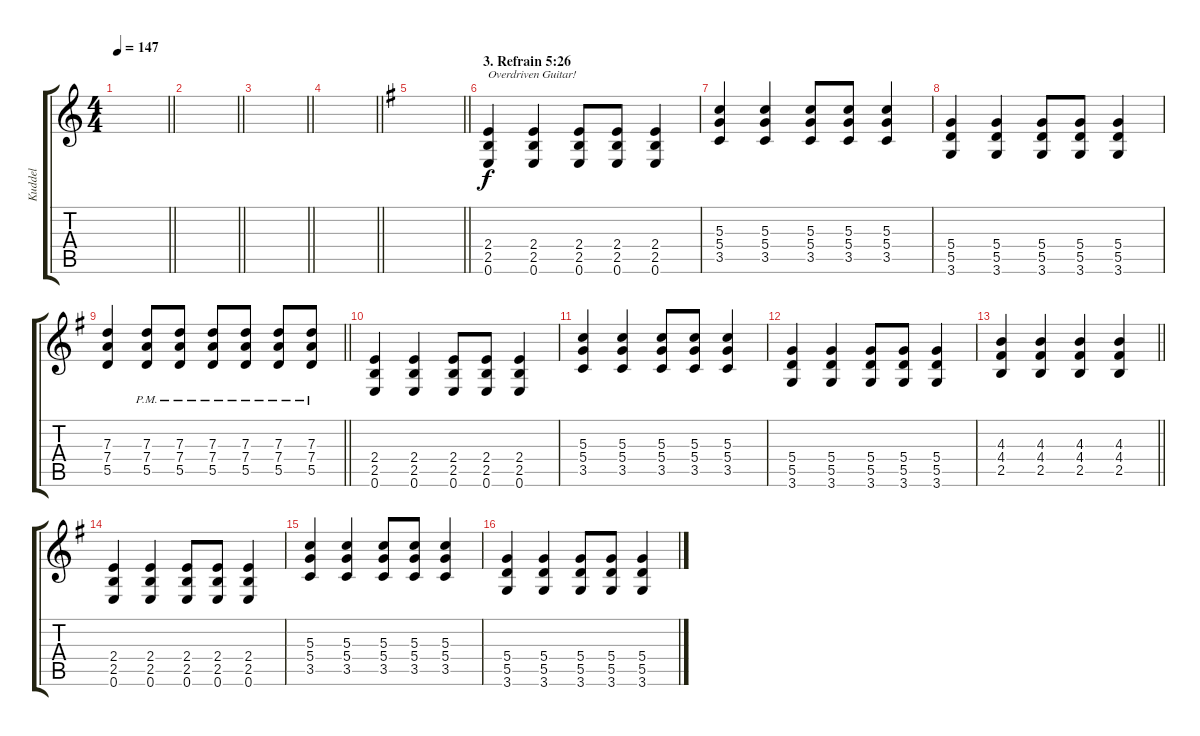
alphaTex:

\track ("Kuddel" "Kuddel") {instrument electricguitarclean}
\staff {score tabs}
\tuning (E4 B3 G3 D3 A2 E2) {hide}
\ts (4 4)
\tempo 147
\clef g2
\barLineRight lightlight
\ks c
|
\barLineRight lightlight
|
\barLineRight lightlight
|
\barLineRight lightlight
|
\barLineRight lightlight
\ks g
|
\section ("" "3. Refrain 5:26")
(2.4 2.5 0.6).4{txt "Overdriven Guitar!" instrument overdrivenguitar} (2.4 2.5 0.6).4 (2.4 2.5 0.6).8 (2.4 2.5 0.6).8 (2.4 2.5 0.6).4 |
(5.3 5.4 3.5).4 (5.3 5.4 3.5).4 (5.3 5.4 3.5).8 (5.3 5.4 3.5).8 (5.3 5.4 3.5).4 |
(5.4 5.5 3.6).4 (5.4 5.5 3.6).4 (5.4 5.5 3.6).8 (5.4 5.5 3.6).8 (5.4 5.5 3.6).4 |
\barLineRight lightlight
(7.3 7.4 5.5).4 (7.3{pm} 7.4{pm} 5.5{pm}).8 (7.3{pm} 7.4{pm} 5.5{pm}).8 (7.3{pm} 7.4{pm} 5.5{pm}).8 (7.3{pm} 7.4{pm} 5.5{pm}).8 (7.3{pm} 7.4{pm} 5.5{pm}).8 (7.3{pm} 7.4{pm} 5.5{pm}).8 |
(2.4 2.5 0.6).4 (2.4 2.5 0.6).4 (2.4 2.5 0.6).8 (2.4 2.5 0.6).8 (2.4 2.5 0.6).4 |
(5.3 5.4 3.5).4 (5.3 5.4 3.5).4 (5.3 5.4 3.5).8 (5.3 5.4 3.5).8 (5.3 5.4 3.5).4 |
(5.4 5.5 3.6).4 (5.4 5.5 3.6).4 (5.4 5.5 3.6).8 (5.4 5.5 3.6).8 (5.4 5.5 3.6).4 |
\barLineRight lightlight
(4.3 4.4 2.5).4 (4.3 4.4 2.5).4 (4.3 4.4 2.5).4 (4.3 4.4 2.5).4 |
(2.4 2.5 0.6).4 (2.4 2.5 0.6).4 (2.4 2.5 0.6).8 (2.4 2.5 0.6).8 (2.4 2.5 0.6).4 |
(5.3 5.4 3.5).4 (5.3 5.4 3.5).4 (5.3 5.4 3.5).8 (5.3 5.4 3.5).8 (5.3 5.4 3.5).4 |
(5.4 5.5 3.6).4 (5.4 5.5 3.6).4 (5.4 5.5 3.6).8 (5.4 5.5 3.6).8 (5.4 5.5 3.6).4
